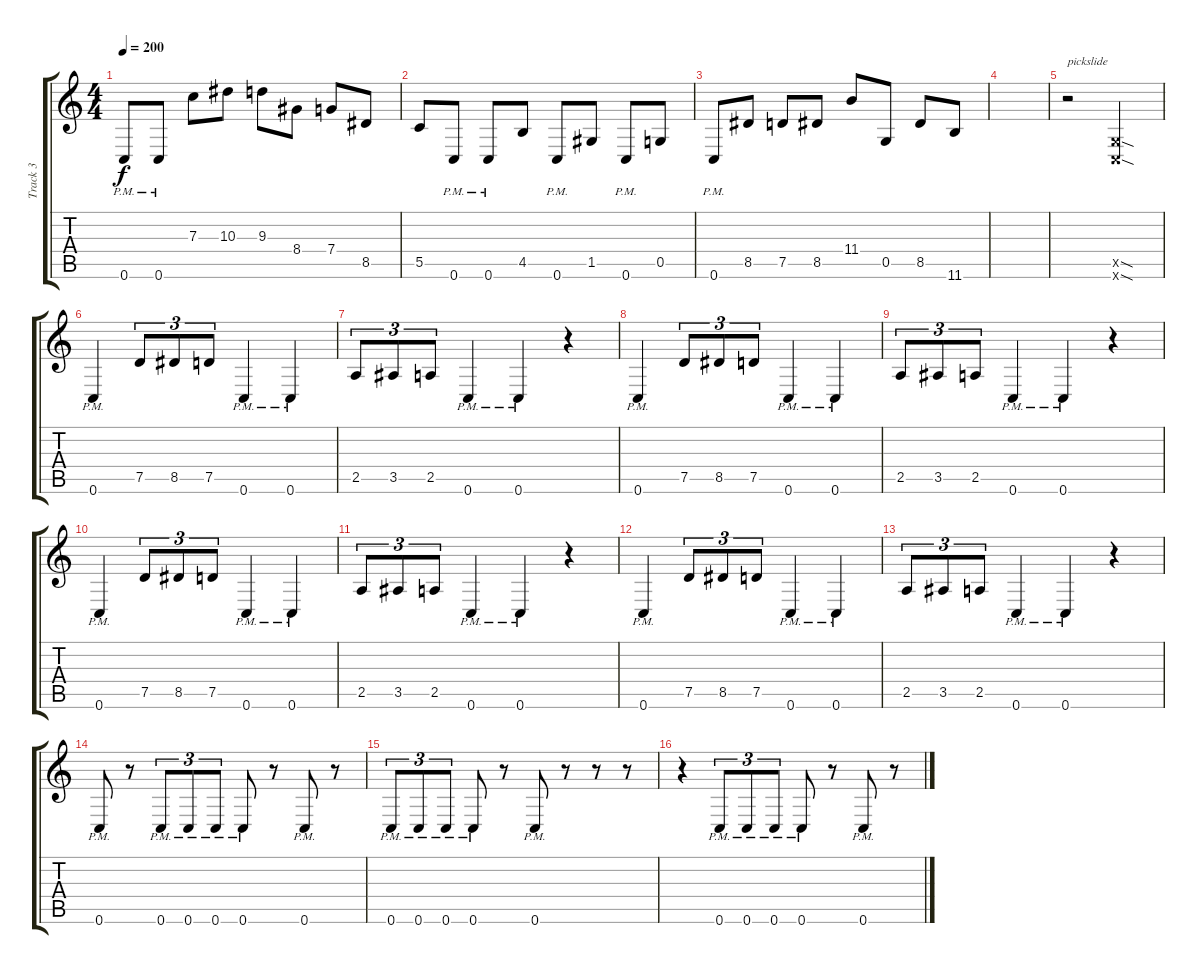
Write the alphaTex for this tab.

\track ("Track 3" "Track 3") {instrument overdrivenguitar}
\staff {score tabs}
\tuning (D4 A3 F3 C3 G2 C2) {hide}
\ts (4 4)
\tempo 200
\clef g2
\ks c
0.6{pm}.8{dy f} 0.6{pm}.8 7.3.8 10.3.8 9.3.8 8.4.8 7.4.8 8.5.8 |
5.5.8 0.6{pm}.8 0.6{pm}.8 4.5.8 0.6{pm}.8 1.5.8 0.6{pm}.8 0.5.8 |
0.6{pm}.8 8.5.8 7.5.8 8.5.8 11.4.8 0.5.8 8.5.8 11.6.8 |
|
r.2{txt "pickslide"} (0.5{sod x} 0.6{sod x}).2 |
0.6{pm}.4 7.5.8{tu (3 2)} 8.5.8{tu (3 2)} 7.5.8{tu (3 2)} 0.6{pm}.4 0.6{pm}.4 |
2.5.8{tu (3 2)} 3.5.8{tu (3 2)} 2.5.8{tu (3 2)} 0.6{pm}.4 0.6{pm}.4 r.4 |
0.6{pm}.4 7.5.8{tu (3 2)} 8.5.8{tu (3 2)} 7.5.8{tu (3 2)} 0.6{pm}.4 0.6{pm}.4 |
2.5.8{tu (3 2)} 3.5.8{tu (3 2)} 2.5.8{tu (3 2)} 0.6{pm}.4 0.6{pm}.4 r.4 |
0.6{pm}.4 7.5.8{tu (3 2)} 8.5.8{tu (3 2)} 7.5.8{tu (3 2)} 0.6{pm}.4 0.6{pm}.4 |
2.5.8{tu (3 2)} 3.5.8{tu (3 2)} 2.5.8{tu (3 2)} 0.6{pm}.4 0.6{pm}.4 r.4 |
0.6{pm}.4 7.5.8{tu (3 2)} 8.5.8{tu (3 2)} 7.5.8{tu (3 2)} 0.6{pm}.4 0.6{pm}.4 |
2.5.8{tu (3 2)} 3.5.8{tu (3 2)} 2.5.8{tu (3 2)} 0.6{pm}.4 0.6{pm}.4 r.4 |
0.6{pm}.8 r.8 0.6{pm}.8{tu (3 2)} 0.6{pm}.8{tu (3 2)} 0.6{pm}.8{tu (3 2)} 0.6{pm}.8 r.8 0.6{pm}.8 r.8 |
0.6{pm}.8{tu (3 2)} 0.6{pm}.8{tu (3 2)} 0.6{pm}.8{tu (3 2)} 0.6{pm}.8 r.8 0.6{pm}.8 r.8 r.8 r.8 |
r.4 0.6{pm}.8{tu (3 2)} 0.6{pm}.8{tu (3 2)} 0.6{pm}.8{tu (3 2)} 0.6{pm}.8 r.8 0.6{pm}.8 r.8
